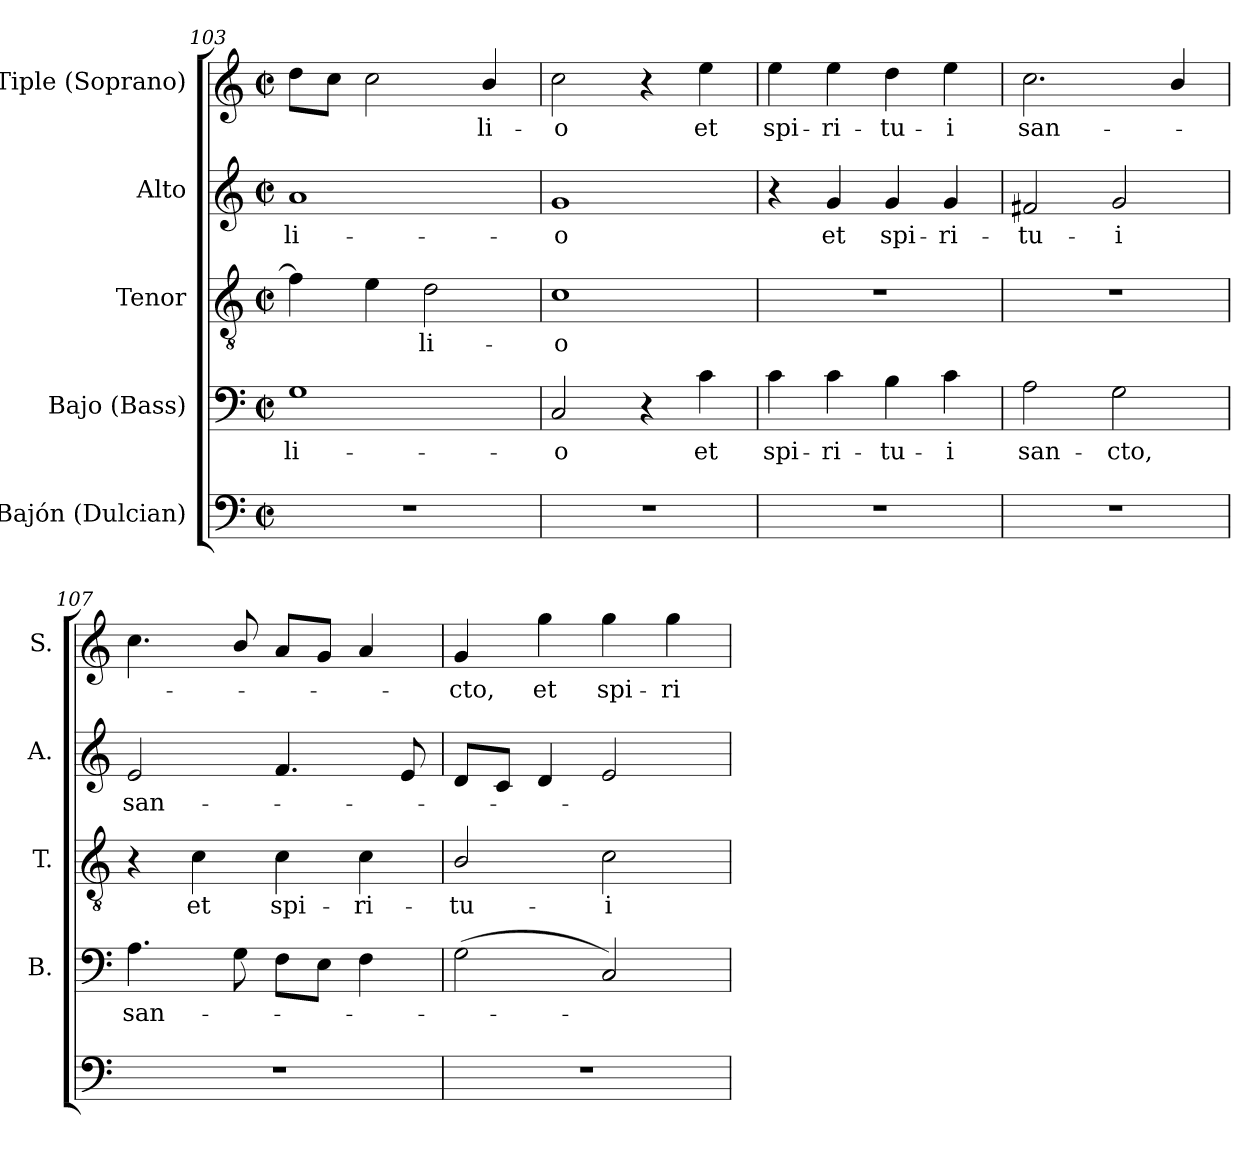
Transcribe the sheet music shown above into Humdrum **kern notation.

**kern	**kern	**text	**kern	**text	**kern	**text	**kern	**text
*part5	*part4	*part4	*part3	*part3	*part2	*part2	*part1	*part1
*staff5	*staff4	*staff4	*staff3	*staff3	*staff2	*staff2	*staff1	*staff1
*I"Bajón (Dulcian)	*I"Bajo (Bass)	*	*I"Tenor	*	*I"Alto	*	*I"Tiple (Soprano)	*
*	*I'B.	*	*I'T.	*	*I'A.	*	*I'S.	*
*clefF4	*clefF4	*	*clefGv2	*	*clefG2	*	*clefG2	*
*	*	*	*ITrd7c12	*	*	*	*	*
*k[]	*k[]	*	*k[]	*	*k[]	*	*k[]	*
*C:	*C:	*	*C:	*	*C:	*	*C:	*
*M2/2	*M2/2	*	*M2/2	*	*M2/2	*	*M2/2	*
*met(c|)	*met(c|)	*	*met(c|)	*	*met(c|)	*	*met(c|)	*
=103	=103	=103	=103	=103	=103	=103	=103	=103
!	!	!LO:LY:b:color=#000000	!	!	!	!	!	!
!	!	!	!	!	!	!LO:LY:b:color=#000000	!	!
1r	1Gi	-li-	4Fi\]	.	1ai	-li-	8ddi\L	.
.	.	.	.	.	.	.	8cci\J	.
.	.	.	4Ei\	.	.	.	2cci\	.
!	!	!	!	!LO:LY:b:color=#000000	!	!	!	!
.	.	.	2Di\	-li-	.	.	.	.
!	!	!	!	!	!	!	!	!LO:LY:b:color=#000000
.	.	.	.	.	.	.	4bi/	-li-
!!LO:LB:g=z
=104	=104	=104	=104	=104	=104	=104	=104	=104
!	!	!LO:LY:b:color=#000000	!	!	!	!	!	!
!	!	!	!	!LO:LY:b:color=#000000	!	!	!	!
!	!	!	!	!	!	!LO:LY:b:color=#000000	!	!
!	!	!	!	!	!	!	!	!LO:LY:b:color=#000000
1r	2Ci/	-o	1Ci	-o	1gi	-o	2cci\	-o
.	4r	.	.	.	.	.	4r	.
!	!	!LO:LY:b:color=#000000	!	!	!	!	!	!
!	!	!	!	!	!	!	!	!LO:LY:b:color=#000000
.	4ci\	et	.	.	.	.	4eei\	et
=105	=105	=105	=105	=105	=105	=105	=105	=105
!	!	!LO:LY:b:color=#000000	!	!	!	!	!	!
!	!	!	!	!	!	!	!	!LO:LY:b:color=#000000
1r	4ci\	spi-	1r	.	4r	.	4eei\	spi-
!	!	!LO:LY:b:color=#000000	!	!	!	!	!	!
!	!	!	!	!	!	!LO:LY:b:color=#000000	!	!
!	!	!	!	!	!	!	!	!LO:LY:b:color=#000000
.	4ci\	-ri-	.	.	4gi/	et	4eei\	-ri-
!	!	!LO:LY:b:color=#000000	!	!	!	!	!	!
!	!	!	!	!	!	!LO:LY:b:color=#000000	!	!
!	!	!	!	!	!	!	!	!LO:LY:b:color=#000000
.	4Bi\	-tu-	.	.	4gi/	spi-	4ddi\	-tu-
!	!	!LO:LY:b:color=#000000	!	!	!	!	!	!
!	!	!	!	!	!	!LO:LY:b:color=#000000	!	!
!	!	!	!	!	!	!	!	!LO:LY:b:color=#000000
.	4ci\	-i	.	.	4gi/	-ri-	4eei\	-i
=106	=106	=106	=106	=106	=106	=106	=106	=106
!	!	!LO:LY:b:color=#000000	!	!	!	!	!	!
!	!	!	!	!	!	!LO:LY:b:color=#000000	!	!
!	!	!	!	!	!	!	!	!LO:LY:b:color=#000000
1r	2Ai\	san-	1r	.	2f#Xi/	-tu-	2.cci\	san-
!	!	!LO:LY:b:color=#000000	!	!	!	!	!	!
!	!	!	!	!	!	!LO:LY:b:color=#000000	!	!
.	2Gi\	-cto,	.	.	2gi/	-i	.	.
.	.	.	.	.	.	.	4bi/	.
=107	=107	=107	=107	=107	=107	=107	=107	=107
!	!	!LO:LY:b:color=#000000	!	!	!	!	!	!
!	!	!	!	!	!	!LO:LY:b:color=#000000	!	!
1r	4.Ai\	san-	4r	.	2ei/	san-	4.cci\	.
!	!	!	!	!LO:LY:b:color=#000000	!	!	!	!
.	.	.	4Ci\	et	.	.	.	.
.	8Gi\	.	.	.	.	.	8bi/	.
!	!	!	!	!LO:LY:b:color=#000000	!	!	!	!
.	8Fi\L	.	4Ci\	spi-	4.fi/	.	8ai/L	.
.	8Ei\J	.	.	.	.	.	8gi/J	.
!	!	!	!	!LO:LY:b:color=#000000	!	!	!	!
.	4Fi\	.	4Ci\	-ri-	.	.	4ai/	.
.	.	.	.	.	8ei/	.	.	.
=108	=108	=108	=108	=108	=108	=108	=108	=108
!	!	!	!	!LO:LY:b:color=#000000	!	!	!	!
!	!	!	!	!	!	!	!	!LO:LY:b:color=#000000
1r	(2Gi\	.	2BBi/	-tu-	8di/L	.	4gi/	-cto,
.	.	.	.	.	8ci/J	.	.	.
!	!	!	!	!	!	!	!	!LO:LY:b:color=#000000
.	.	.	.	.	4di/	.	4ggi\	et
!	!	!	!	!LO:LY:b:color=#000000	!	!	!	!
!	!	!	!	!	!	!	!	!LO:LY:b:color=#000000
.	2Ci/)	.	2Ci\	-i	2ei/	.	4ggi\	spi-
!	!	!	!	!	!	!	!	!LO:LY:b:color=#000000
.	.	.	.	.	.	.	4ggi\	-ri-
=	=	=	=	=	=	=	=	=
*-	*-	*-	*-	*-	*-	*-	*-	*-
